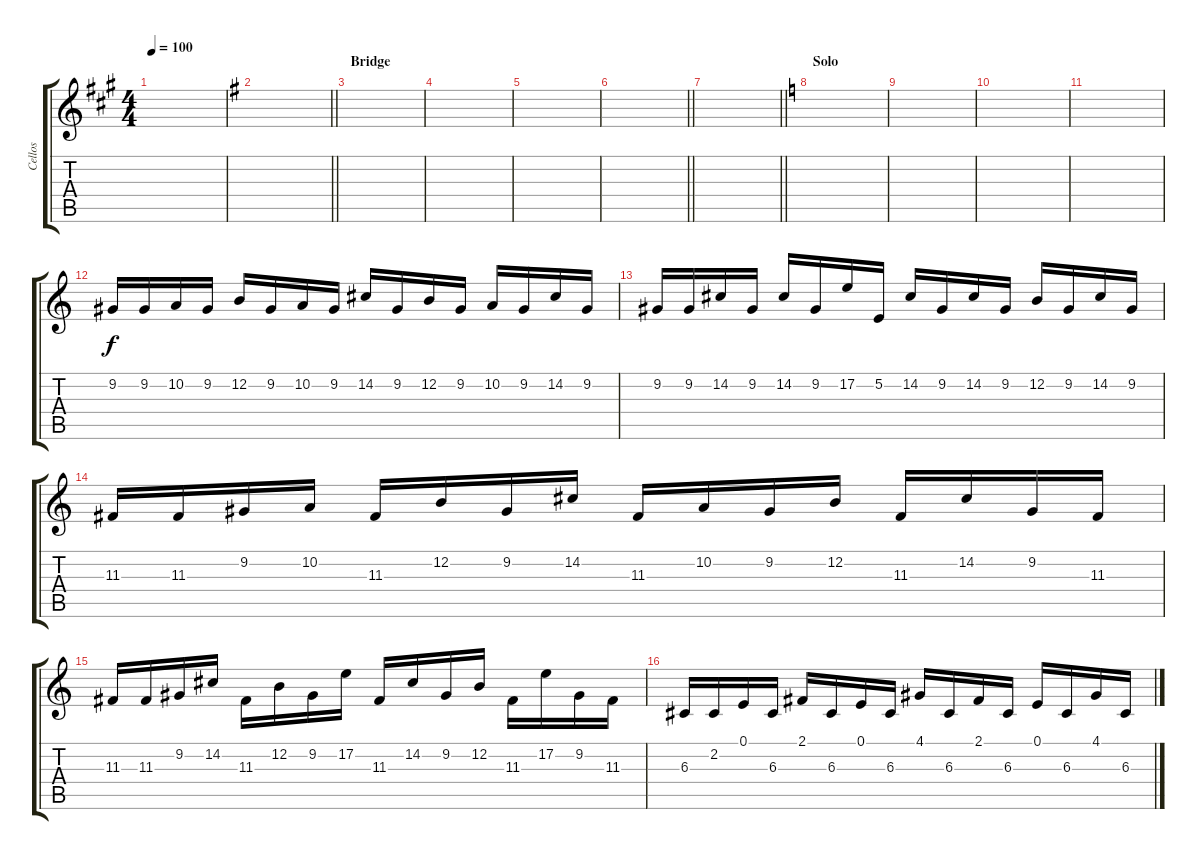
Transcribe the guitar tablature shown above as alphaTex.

\track ("Cellos" "Cellos") {instrument cello}
\staff {score tabs}
\tuning (E4 B3 G3 D3 A2 E2) {hide}
\ts (4 4)
\tempo 100
\clef g2
\ks a
|
\barLineRight lightlight
\ks g
|
\section ("" "Bridge")
|
|
|
\barLineRight lightlight
|
\barLineRight lightlight
|
\section ("" "Solo")
\ks c
|
|
|
|
9.2.16 9.2.16 10.2.16 9.2.16 12.2.16 9.2.16 10.2.16 9.2.16 14.2.16 9.2.16 12.2.16 9.2.16 10.2.16 9.2.16 14.2.16 9.2.16 |
9.2.16 9.2.16 14.2.16 9.2.16 14.2.16 9.2.16 17.2.16 5.2.16 14.2.16 9.2.16 14.2.16 9.2.16 12.2.16 9.2.16 14.2.16 9.2.16 |
11.3.16 11.3.16 9.2.16 10.2.16 11.3.16 12.2.16 9.2.16 14.2.16 11.3.16 10.2.16 9.2.16 12.2.16 11.3.16 14.2.16 9.2.16 11.3.16 |
11.3.16 11.3.16 9.2.16 14.2.16 11.3.16 12.2.16 9.2.16 17.2.16 11.3.16 14.2.16 9.2.16 12.2.16 11.3.16 17.2.16 9.2.16 11.3.16 |
6.3.16 2.2.16 0.1.16 6.3.16 2.1.16 6.3.16 0.1.16 6.3.16 4.1.16 6.3.16 2.1.16 6.3.16 0.1.16 6.3.16 4.1.16 6.3.16
